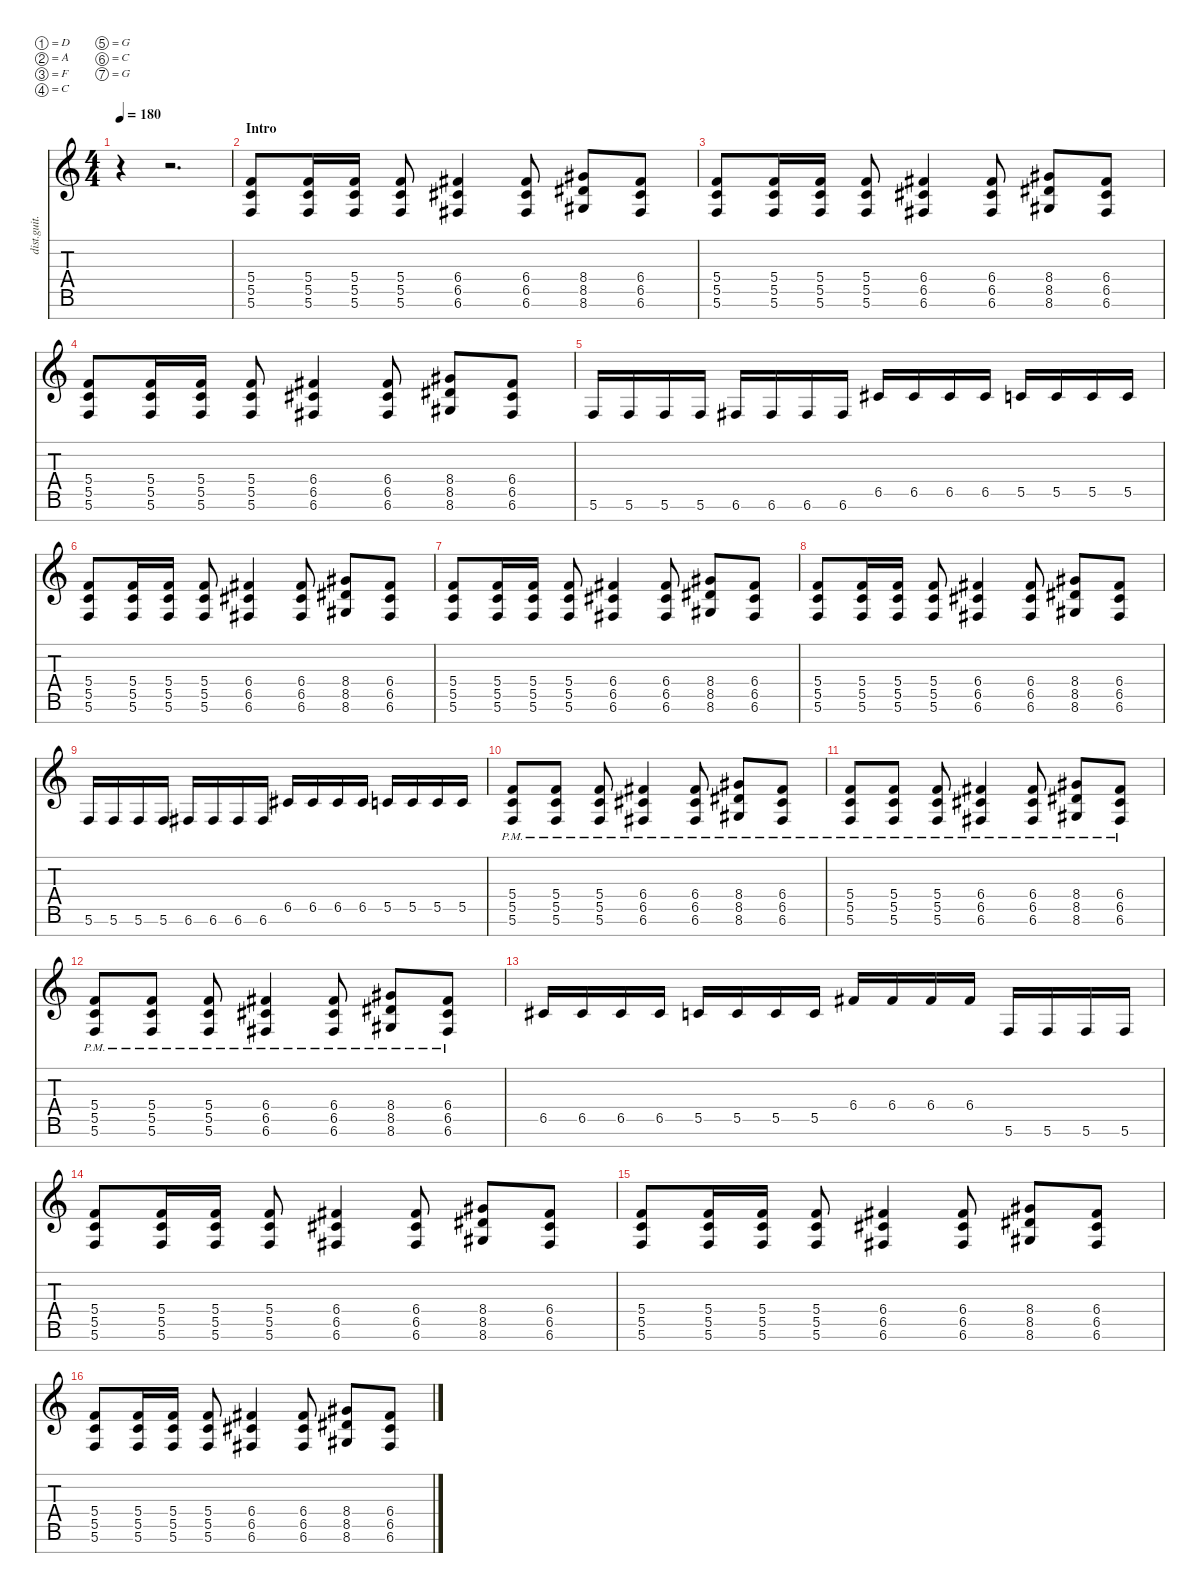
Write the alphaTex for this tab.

\defaultSystemsLayout 4
\hideDynamics
\bracketExtendMode nobrackets
\otherSystemsTrackNameOrientation horizontal
\track ("Sergi" "dist.guit.") {instrument distortionguitar}
\staff {score tabs}
\tuning (D4 A3 F3 C3 G2 C2 G1)
\ts (4 4)
\beaming (8 2 2 2 2)
\tempo 180
\clef g2
\ks c
r.4{dy mf instrument distortionguitar beam Down} r.2{d beam Down} |
\section ("" "Intro")
(5.4 5.5 5.6).8{beam Up} (5.4 5.5 5.6).16{beam Up} (5.4 5.5 5.6).16{beam Up} (5.4 5.5 5.6).8{beam Up} (6.4{acc #} 6.5{acc #} 6.6{acc #}).4{beam Up} (6.4{acc #} 6.5{acc #} 6.6{acc #}).8{beam Up} (8.4{acc #} 8.5{acc #} 8.6{acc #}).8{beam Up} (6.4{acc #} 6.5{acc #} 6.6{acc #}).8{beam Up} |
(5.4 5.5 5.6).8{beam Up} (5.4 5.5 5.6).16{beam Up} (5.4 5.5 5.6).16{beam Up} (5.4 5.5 5.6).8{beam Up} (6.4{acc #} 6.5{acc #} 6.6{acc #}).4{beam Up} (6.4{acc #} 6.5{acc #} 6.6{acc #}).8{beam Up} (8.4{acc #} 8.5{acc #} 8.6{acc #}).8{beam Up} (6.4{acc #} 6.5{acc #} 6.6{acc #}).8{beam Up} |
(5.4 5.5 5.6).8{beam Up} (5.4 5.5 5.6).16{beam Up} (5.4 5.5 5.6).16{beam Up} (5.4 5.5 5.6).8{beam Up} (6.4{acc #} 6.5{acc #} 6.6{acc #}).4{beam Up} (6.4{acc #} 6.5{acc #} 6.6{acc #}).8{beam Up} (8.4{acc #} 8.5{acc #} 8.6{acc #}).8{beam Up} (6.4{acc #} 6.5{acc #} 6.6{acc #}).8{beam Up} |
5.6.16{beam Up} 5.6.16{beam Up} 5.6.16{beam Up} 5.6.16{beam Up} 6.6{acc #}.16{beam Up} 6.6{acc #}.16{beam Up} 6.6{acc #}.16{beam Up} 6.6{acc #}.16{beam Up} 6.5{acc #}.16{beam Up} 6.5{acc #}.16{beam Up} 6.5{acc #}.16{beam Up} 6.5{acc #}.16{beam Up} 5.5.16{beam Up} 5.5.16{beam Up} 5.5.16{beam Up} 5.5.16{beam Up} |
(5.4 5.5 5.6).8{beam Up} (5.4 5.5 5.6).16{beam Up} (5.4 5.5 5.6).16{beam Up} (5.4 5.5 5.6).8{beam Up} (6.4{acc #} 6.5{acc #} 6.6{acc #}).4{beam Up} (6.4{acc #} 6.5{acc #} 6.6{acc #}).8{beam Up} (8.4{acc #} 8.5{acc #} 8.6{acc #}).8{beam Up} (6.4{acc #} 6.5{acc #} 6.6{acc #}).8{beam Up} |
(5.4 5.5 5.6).8{beam Up} (5.4 5.5 5.6).16{beam Up} (5.4 5.5 5.6).16{beam Up} (5.4 5.5 5.6).8{beam Up} (6.4{acc #} 6.5{acc #} 6.6{acc #}).4{beam Up} (6.4{acc #} 6.5{acc #} 6.6{acc #}).8{beam Up} (8.4{acc #} 8.5{acc #} 8.6{acc #}).8{beam Up} (6.4{acc #} 6.5{acc #} 6.6{acc #}).8{beam Up} |
(5.4 5.5 5.6).8{beam Up} (5.4 5.5 5.6).16{beam Up} (5.4 5.5 5.6).16{beam Up} (5.4 5.5 5.6).8{beam Up} (6.4{acc #} 6.5{acc #} 6.6{acc #}).4{beam Up} (6.4{acc #} 6.5{acc #} 6.6{acc #}).8{beam Up} (8.4{acc #} 8.5{acc #} 8.6{acc #}).8{beam Up} (6.4{acc #} 6.5{acc #} 6.6{acc #}).8{beam Up} |
5.6.16{beam Up} 5.6.16{beam Up} 5.6.16{beam Up} 5.6.16{beam Up} 6.6{acc #}.16{beam Up} 6.6{acc #}.16{beam Up} 6.6{acc #}.16{beam Up} 6.6{acc #}.16{beam Up} 6.5{acc #}.16{beam Up} 6.5{acc #}.16{beam Up} 6.5{acc #}.16{beam Up} 6.5{acc #}.16{beam Up} 5.5.16{beam Up} 5.5.16{beam Up} 5.5.16{beam Up} 5.5.16{beam Up} |
\section ("" "")
(5.4{pm} 5.5{pm} 5.6{pm}).8{beam Up} (5.4{pm} 5.5{pm} 5.6{pm}).8{beam Up} (5.4{pm} 5.5{pm} 5.6{pm}).8{beam Up} (6.4{pm acc #} 6.5{pm acc #} 6.6{pm acc #}).4{beam Up} (6.4{pm acc #} 6.5{pm acc #} 6.6{pm acc #}).8{beam Up} (8.4{pm acc #} 8.5{pm acc #} 8.6{pm acc #}).8{beam Up} (6.4{pm acc #} 6.5{pm acc #} 6.6{pm acc #}).8{beam Up} |
(5.4{pm} 5.5{pm} 5.6{pm}).8{beam Up} (5.4{pm} 5.5{pm} 5.6{pm}).8{beam Up} (5.4{pm} 5.5{pm} 5.6{pm}).8{beam Up} (6.4{pm acc #} 6.5{pm acc #} 6.6{pm acc #}).4{beam Up} (6.4{pm acc #} 6.5{pm acc #} 6.6{pm acc #}).8{beam Up} (8.4{pm acc #} 8.5{pm acc #} 8.6{pm acc #}).8{beam Up} (6.4{pm acc #} 6.5{pm acc #} 6.6{pm acc #}).8{beam Up} |
(5.4{pm} 5.5{pm} 5.6{pm}).8{beam Up} (5.4{pm} 5.5{pm} 5.6{pm}).8{beam Up} (5.4{pm} 5.5{pm} 5.6{pm}).8{beam Up} (6.4{pm acc #} 6.5{pm acc #} 6.6{pm acc #}).4{beam Up} (6.4{pm acc #} 6.5{pm acc #} 6.6{pm acc #}).8{beam Up} (8.4{pm acc #} 8.5{pm acc #} 8.6{pm acc #}).8{beam Up} (6.4{pm acc #} 6.5{pm acc #} 6.6{pm acc #}).8{beam Up} |
6.5{acc #}.16{beam Up} 6.5{acc #}.16{beam Up} 6.5{acc #}.16{beam Up} 6.5{acc #}.16{beam Up} 5.5.16{beam Up} 5.5.16{beam Up} 5.5.16{beam Up} 5.5.16{beam Up} 6.4{acc #}.16{beam Up} 6.4{acc #}.16{beam Up} 6.4{acc #}.16{beam Up} 6.4{acc #}.16{beam Up} 5.6.16{beam Up} 5.6.16{beam Up} 5.6.16{beam Up} 5.6.16{beam Up} |
\section ("" "")
(5.4 5.5 5.6).8{beam Up} (5.4 5.5 5.6).16{beam Up} (5.4 5.5 5.6).16{beam Up} (5.4 5.5 5.6).8{beam Up} (6.4{acc #} 6.5{acc #} 6.6{acc #}).4{beam Up} (6.4{acc #} 6.5{acc #} 6.6{acc #}).8{beam Up} (8.4{acc #} 8.5{acc #} 8.6{acc #}).8{beam Up} (6.4{acc #} 6.5{acc #} 6.6{acc #}).8{beam Up} |
(5.4 5.5 5.6).8{beam Up} (5.4 5.5 5.6).16{beam Up} (5.4 5.5 5.6).16{beam Up} (5.4 5.5 5.6).8{beam Up} (6.4{acc #} 6.5{acc #} 6.6{acc #}).4{beam Up} (6.4{acc #} 6.5{acc #} 6.6{acc #}).8{beam Up} (8.4{acc #} 8.5{acc #} 8.6{acc #}).8{beam Up} (6.4{acc #} 6.5{acc #} 6.6{acc #}).8{beam Up} |
(5.4 5.5 5.6).8{beam Up} (5.4 5.5 5.6).16{beam Up} (5.4 5.5 5.6).16{beam Up} (5.4 5.5 5.6).8{beam Up} (6.4{acc #} 6.5{acc #} 6.6{acc #}).4{beam Up} (6.4{acc #} 6.5{acc #} 6.6{acc #}).8{beam Up} (8.4{acc #} 8.5{acc #} 8.6{acc #}).8{beam Up} (6.4{acc #} 6.5{acc #} 6.6{acc #}).8{beam Up}
